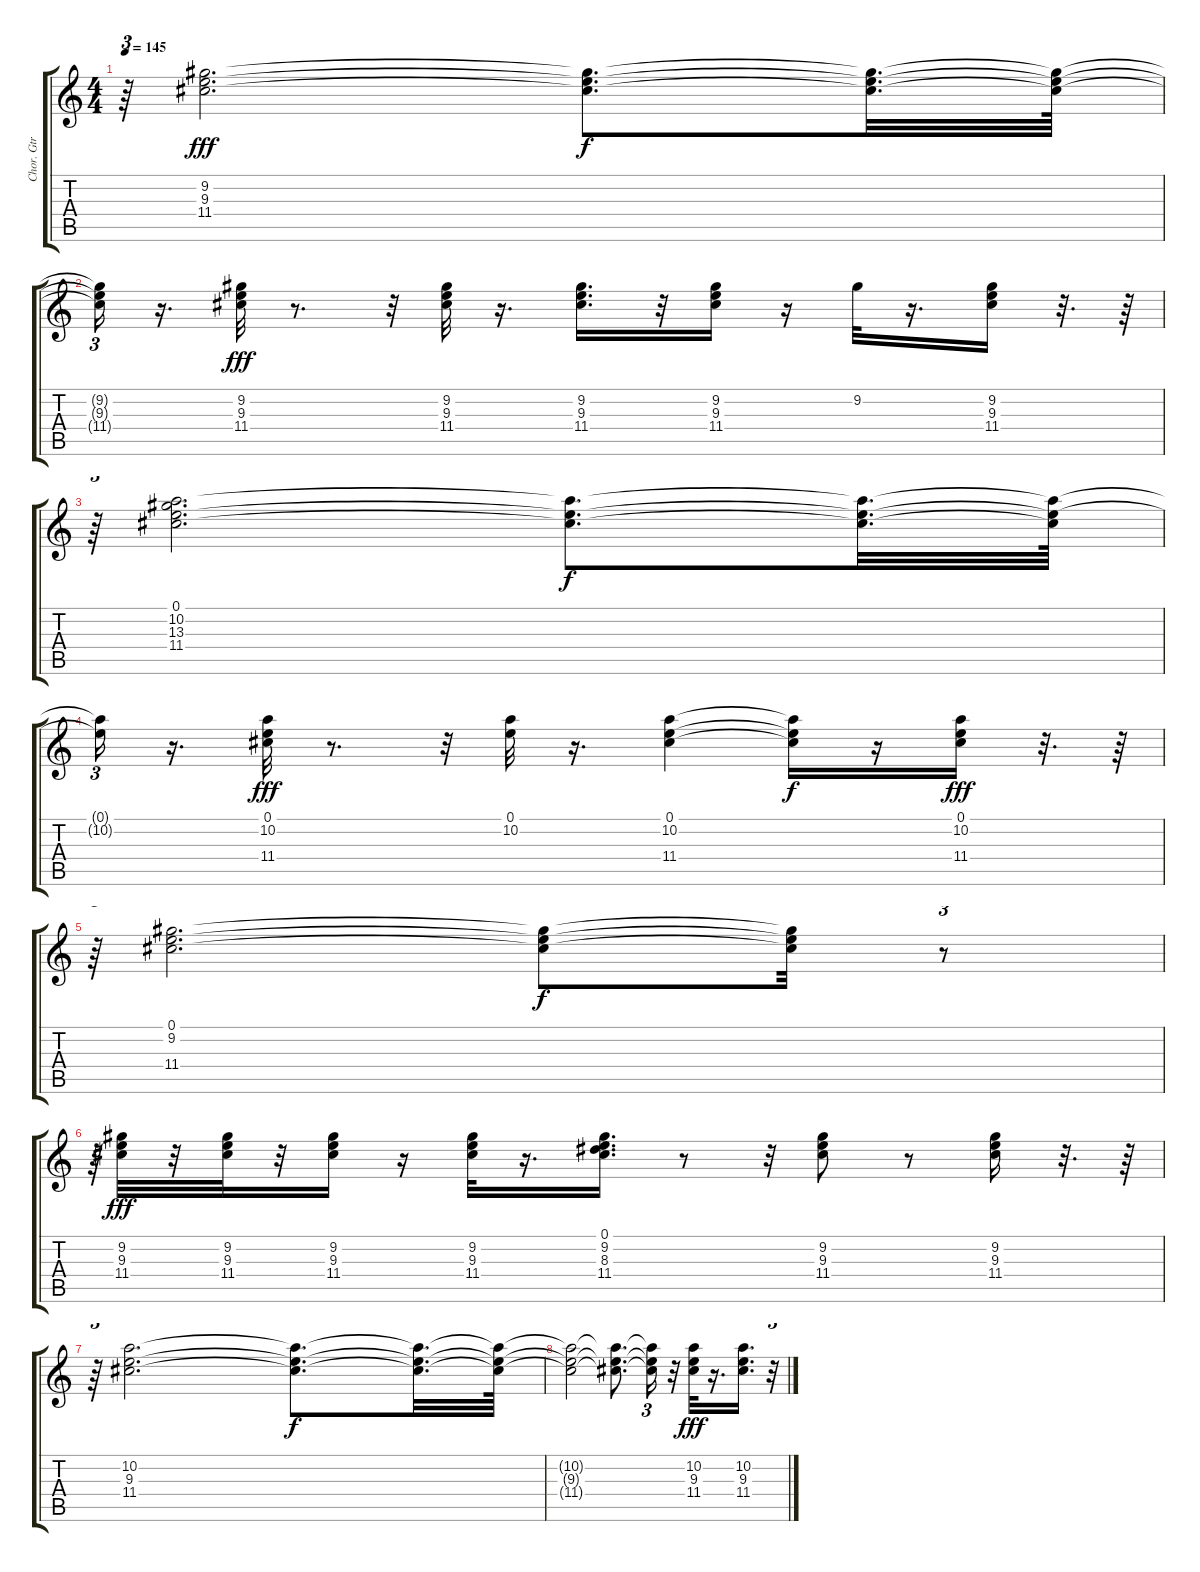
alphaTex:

\track ("Chor. Gtr" "Chor. Gtr") {instrument electricguitarjazz}
\staff {score tabs}
\tuning (E4 B3 G3 D3 A2 E2) {hide}
\ts (4 4)
\tempo 145
\clef g2
\ks c
r.64{tu (3 2) dy fff} (9.2 9.3 11.4).2{d} (9.2{t} 9.3{t} 11.4{t}).8{d dy f} (9.2{t} 9.3{t} 11.4{t}).32{d} (9.2{t} 9.3{t} 11.4{t}).64 |
(9.2{t} 9.3{t} 11.4{t}).16{tu (3 2)} r.16{d} (9.2 9.3 11.4).32{dy fff} r.8{d} r.32 (9.2 9.3 11.4).32 r.16{d} (9.2 9.3 11.4).16{d} r.32 (9.2 9.3 11.4).16 r.16 9.2.32 r.16{d} (9.2 9.3 11.4).16 r.32{d} r.64 |
r.64{tu (3 2)} (0.1 10.2 13.3 11.4).2{d} (0.1{t} 10.2{t} 11.4{t}).8{d dy f} (0.1{t} 10.2{t} 11.4{t}).32{d} (0.1{t} 10.2{t} 11.4{t}).64 |
(0.1{t} 10.2{t}).16{tu (3 2)} r.16{d} (0.1 10.2 11.4).32{dy fff} r.8{d} r.32 (0.1 10.2).32 r.16{d} (0.1 10.2 11.4).4 (0.1{t} 10.2{t} 11.4{t}).16{dy f} r.16 (0.1 10.2 11.4).16{dy fff} r.32{d} r.64 |
r.64{tu (3 2)} (0.1 9.2 11.4).2{d} (0.1{t} 9.2{t} 11.4{t}).8{dy f} (0.1{t} 9.2{t} 11.4{t}).32 r.8{tu (3 2)} |
r.64{tu (3 2)} (9.2 9.3 11.4).32{dy fff} r.32 (9.2 9.3 11.4).32 r.32 (9.2 9.3 11.4).16 r.16 (9.2 9.3 11.4).32 r.16{d} (0.1 9.2 8.3 11.4).16{d} r.8 r.32 (9.2 9.3 11.4).8 r.8 (9.2 9.3 11.4).16 r.32{d} r.64 |
r.64{tu (3 2)} (10.2 9.3 11.4).2{d} (10.2{t} 9.3{t} 11.4{t}).8{d dy f} (10.2{t} 9.3{t} 11.4{t}).32{d} (10.2{t} 9.3{t} 11.4{t}).64 |
(10.2{t} 9.3{t} 11.4{t}).2 (10.2{t} 9.3{t} 11.4{t}).8{d} (10.2{t} 9.3{t} 11.4{t}).16{tu (3 2)} r.32 (10.2 9.3 11.4).32{dy fff} r.16{d} (10.2 9.3 11.4).16{d} r.32{tu (3 2)}
